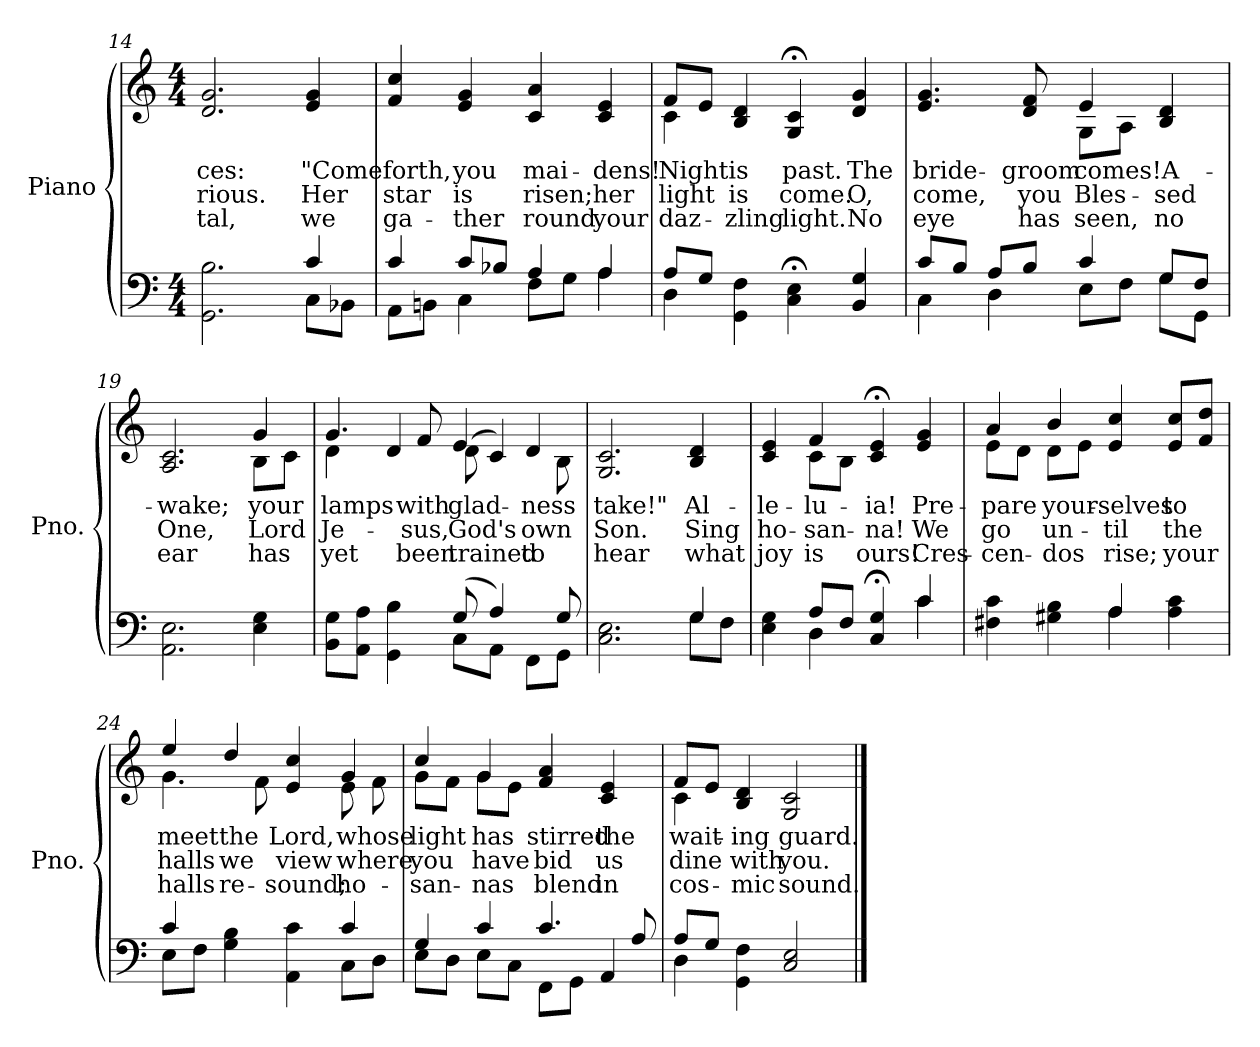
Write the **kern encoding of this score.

**kern	**kern	**text	**text	**text
*part2	*part1	*part1	*part1	*part1
*staff2	*staff1	*staff1	*staff1	*staff1
*I"Piano	*I"Piano	*	*	*
*I'Pno.	*I'Pno.	*	*	*
*clefF4	*clefG2	*	*	*
*k[]	*k[]	*	*	*
*C:	*C:	*	*	*
*M4/4	*M4/4	*	*	*
=14	=14	=14	=14	=14
*^	*	*	*	*
!	!	!	!LO:LY:b:color=#000000	!LO:LY:b:color=#000000	!LO:LY:b:color=#000000
2.GGi\ 2.Bi	2.ryy	2.di/ 2.gi	-ces:	-rious.	-tal,
!	!	!	!LO:LY:b:color=#000000	!LO:LY:b:color=#000000	!LO:LY:b:color=#000000
4ci/	8Ci\L	4ei/ 4gi	"Come	Her	we
.	8BB-Xi\J	.	.	.	.
=15	=15	=15	=15	=15	=15
!	!	!	!LO:LY:b:color=#000000	!LO:LY:b:color=#000000	!LO:LY:b:color=#000000
4ci/	8AAi\L	4fi/ 4cci	forth,	star	ga-
.	8BBni\J	.	.	.	.
!	!	!	!LO:LY:b:color=#000000	!LO:LY:b:color=#000000	!LO:LY:b:color=#000000
8ci/L	4Ci\	4ei/ 4gi	you	is	-ther
8B-Xi/J	.	.	.	.	.
!	!	!	!LO:LY:b:color=#000000	!LO:LY:b:color=#000000	!LO:LY:b:color=#000000
4Ai/	8Fi\L	4ci/ 4ai	mai-	risen;	round
.	8Gi\J	.	.	.	.
!	!	!	!LO:LY:b:color=#000000	!LO:LY:b:color=#000000	!LO:LY:b:color=#000000
4Ai/	4Ai\	4ci/ 4ei	-dens!	her	your
=16	=16	=16	=16	=16	=16
!	!	!	!LO:LY:b:color=#000000	!LO:LY:b:color=#000000	!LO:LY:b:color=#000000
*	*	*^	*	*	*
8Ai/L	4Di\	8fi/L	4ci\	Night	light	daz-
8Gi/J	.	8ei/J	.	.	.	.
!	!	!	!	!LO:LY:b:color=#000000	!LO:LY:b:color=#000000	!LO:LY:b:color=#000000
4GGi\ 4Fi	2ryy	4Bi/ 4di	2ryy	is	is	-zling
!	!	!	!	!LO:LY:b:color=#000000	!LO:LY:b:color=#000000	!LO:LY:b:color=#000000
4Ci\; 4Ei;	.	4Gi/; 4ci;	.	past.	come.	light.
*v	*v	*	*	*	*	*
*	*v	*v	*	*	*
!!LO:PB:g=z
=17-	=17-	=17-	=17-	=17-
!	!	!LO:LY:b:color=#000000	!LO:LY:b:color=#000000	!LO:LY:b:color=#000000
4BBi/ 4Gi	4di/ 4gi	The	O,	No
=18	=18	=18	=18	=18
*^	*	*	*	*
!	!	!	!LO:LY:b:color=#000000	!LO:LY:b:color=#000000	!LO:LY:b:color=#000000
*	*	*^	*	*	*
8ci/L	4Ci\	4.ei/ 4.gi	2ryy	bride-	come,	eye
8Bi/J	.	.	.	.	.	.
8Ai/L	4Di\	.	.	.	.	.
!	!	!	!	!LO:LY:b:color=#000000	!LO:LY:b:color=#000000	!LO:LY:b:color=#000000
8Bi/J	.	8di/ 8fiL	.	-groom	you	has
!	!	!	!	!LO:LY:b:color=#000000	!LO:LY:b:color=#000000	!LO:LY:b:color=#000000
4ci/	8Ei\L	4ei/	8Gi\L	comes!	Bles-	seen,
.	8Fi\J	.	8Ai\J	.	.	.
!	!	!	!	!LO:LY:b:color=#000000	!LO:LY:b:color=#000000	!LO:LY:b:color=#000000
8Gi/L	8Gi\L	4Bi/ 4di	4ryy	A-	-sed	no
8Fi/J	8GGi\J	.	.	.	.	.
=19	=19	=19	=19	=19	=19	=19
!	!	!	!	!LO:LY:b:color=#000000	!LO:LY:b:color=#000000	!LO:LY:b:color=#000000
*v	*v	*	*	*	*	*
2.AAi\ 2.Ei	2.Ai/ 2.ci	2.ryy	-wake;	One,	ear
!	!	!	!LO:LY:b:color=#000000	!LO:LY:b:color=#000000	!LO:LY:b:color=#000000
4Ei\ 4Gi	4gi/	8Bi\L	your	Lord	has
.	.	8ci\J	.	.	.
=20	=20	=20	=20	=20	=20
*^	*	*	*	*	*
!	!	!	!	!LO:LY:b:color=#000000	!LO:LY:b:color=#000000	!LO:LY:b:color=#000000
8BBi\ 8GiL	2ryy	4.gi/	4di\	lamps	Je-	yet
8AAi\ 8AiJ	.	.	.	.	.	.
4GGi\ 4Bi	.	.	4di/	.	.	.
!	!	!	!	!LO:LY:b:color=#000000	!LO:LY:b:color=#000000	!LO:LY:b:color=#000000
.	.	8fi/L	.	with	-sus,	been
!	!	!	!	!LO:LY:b:color=#000000	!LO:LY:b:color=#000000	!LO:LY:b:color=#000000
(8Gi/L	8Ci\L	4ei/	(8di\L	glad-	God's	trained
4Ai/)	8AAi\J	.	4ci/)	.	.	.
!	!	!	!	!LO:LY:b:color=#000000	!LO:LY:b:color=#000000	!LO:LY:b:color=#000000
.	8FFi\L	4di/	.	-ness	own	to
8Gi/L	8GGi\J	.	8Bi\L	.	.	.
!!LO:LB:g=z
=21	=21	=21	=21	=21	=21	=21
!	!	!	!	!LO:LY:b:color=#000000	!LO:LY:b:color=#000000	!LO:LY:b:color=#000000
*	*	*v	*v	*	*	*
2.Ci\ 2.Ei	2.ryy	2.Gi/ 2.ci	take!"	Son.	hear
!	!	!	!LO:LY:b:color=#000000	!LO:LY:b:color=#000000	!LO:LY:b:color=#000000
4Gi/	8Gi\L	4Bi/ 4di	Al-	Sing	what
.	8Fi\J	.	.	.	.
=22	=22	=22	=22	=22	=22
!	!	!	!LO:LY:b:color=#000000	!LO:LY:b:color=#000000	!LO:LY:b:color=#000000
*	*	*^	*	*	*
4Ei\ 4Gi	4ryy	4ci/ 4ei	4ryy	-le-	ho-	joy
!	!	!	!	!LO:LY:b:color=#000000	!LO:LY:b:color=#000000	!LO:LY:b:color=#000000
8Ai/L	4Di\	4fi/	8ci\L	-lu-	-san-	is
8Fi/J	.	.	8Bi\J	.	.	.
!	!	!	!	!LO:LY:b:color=#000000	!LO:LY:b:color=#000000	!LO:LY:b:color=#000000
4Ci/; 4Gi;	4ryy	4ci/; 4ei;	2ryy	-ia!	-na!	ours!
!	!	!	!	!LO:LY:b:color=#000000	!LO:LY:b:color=#000000	!LO:LY:b:color=#000000
4ci/	4ci\	4ei/ 4gi	.	Pre-	We	Cres-
=23	=23	=23	=23	=23	=23	=23
!	!	!	!	!LO:LY:b:color=#000000	!LO:LY:b:color=#000000	!LO:LY:b:color=#000000
4F#Xi\ 4ci	2ryy	4ai/	8ei\L	-pare	go	-cen-
.	.	.	8di\J	.	.	.
!	!	!	!	!LO:LY:b:color=#000000	!LO:LY:b:color=#000000	!LO:LY:b:color=#000000
4G#Xi\ 4Bi	.	4bi/	8di\L	your-	un-	-dos
.	.	.	8ei\J	.	.	.
!	!	!	!	!LO:LY:b:color=#000000	!LO:LY:b:color=#000000	!LO:LY:b:color=#000000
4Ai/	4Ai\	4ei/ 4cci	2ryy	-selves	-til	rise;
!	!	!	!	!LO:LY:b:color=#000000	!LO:LY:b:color=#000000	!LO:LY:b:color=#000000
4Ai\ 4ci	4ryy	8ei/ 8cciL	.	to	the	your
.	.	8fi/ 8ddiJ	.	.	.	.
!!LO:LB:g=z	!!
=24	=24	=24	=24	=24	=24	=24
!	!	!	!	!LO:LY:b:color=#000000	!LO:LY:b:color=#000000	!LO:LY:b:color=#000000
4ci/	8Ei\L	4eei/	4.gi\	meet	halls	halls
.	8Fi\J	.	.	.	.	.
!	!	!	!	!LO:LY:b:color=#000000	!LO:LY:b:color=#000000	!LO:LY:b:color=#000000
4Gi\ 4Bi	2ryy	4ddi/	.	the	we	re-
.	.	.	8fi\L	.	.	.
!	!	!	!	!LO:LY:b:color=#000000	!LO:LY:b:color=#000000	!LO:LY:b:color=#000000
4AAi\ 4ci	.	4ei/ 4cci	4ryy	Lord,	view	-sound;
!	!	!	!	!LO:LY:b:color=#000000	!LO:LY:b:color=#000000	!LO:LY:b:color=#000000
4ci/	8Ci\L	4gi/	8ei\L	whose	where	ho-
.	8Di\J	.	8fi\J	.	.	.
=25	=25	=25	=25	=25	=25	=25
!	!	!	!	!LO:LY:b:color=#000000	!LO:LY:b:color=#000000	!LO:LY:b:color=#000000
4Gi/	8Ei\L	4cci/	8gi\L	light	you	-san-
.	8Di\J	.	8fi\J	.	.	.
!	!	!	!	!LO:LY:b:color=#000000	!LO:LY:b:color=#000000	!LO:LY:b:color=#000000
4ci/	8Ei\L	4gi/	8gi\L	has	have	-nas
.	8Ci\J	.	8ei\J	.	.	.
!	!	!	!	!LO:LY:b:color=#000000	!LO:LY:b:color=#000000	!LO:LY:b:color=#000000
4.ci/	8FFi\L	4fi/ 4ai	2ryy	stirred	bid	blend
.	8GGi\J	.	.	.	.	.
!	!	!	!	!LO:LY:b:color=#000000	!LO:LY:b:color=#000000	!LO:LY:b:color=#000000
.	4AAi/	4ci/ 4ei	.	the	us	in
8Ai/L	.	.	.	.	.	.
=26	=26	=26	=26	=26	=26	=26
!	!	!	!	!LO:LY:b:color=#000000	!LO:LY:b:color=#000000	!LO:LY:b:color=#000000
8Ai/L	4Di\	8fi/L	4ci\	wait-	dine	cos-
8Gi/J	.	8ei/J	.	.	.	.
!	!	!	!	!LO:LY:b:color=#000000	!LO:LY:b:color=#000000	!LO:LY:b:color=#000000
4GGi\ 4Fi	2.ryy	4Bi/ 4di	2.ryy	-ing	with	-mic
!	!	!	!	!LO:LY:b:color=#000000	!LO:LY:b:color=#000000	!LO:LY:b:color=#000000
2Ci/ 2Ei	.	2Gi/ 2ci	.	guard.	you.	sound.
*v	*v	*	*	*	*	*
*	*v	*v	*	*	*
==	==	==	==	==
*-	*-	*-	*-	*-
